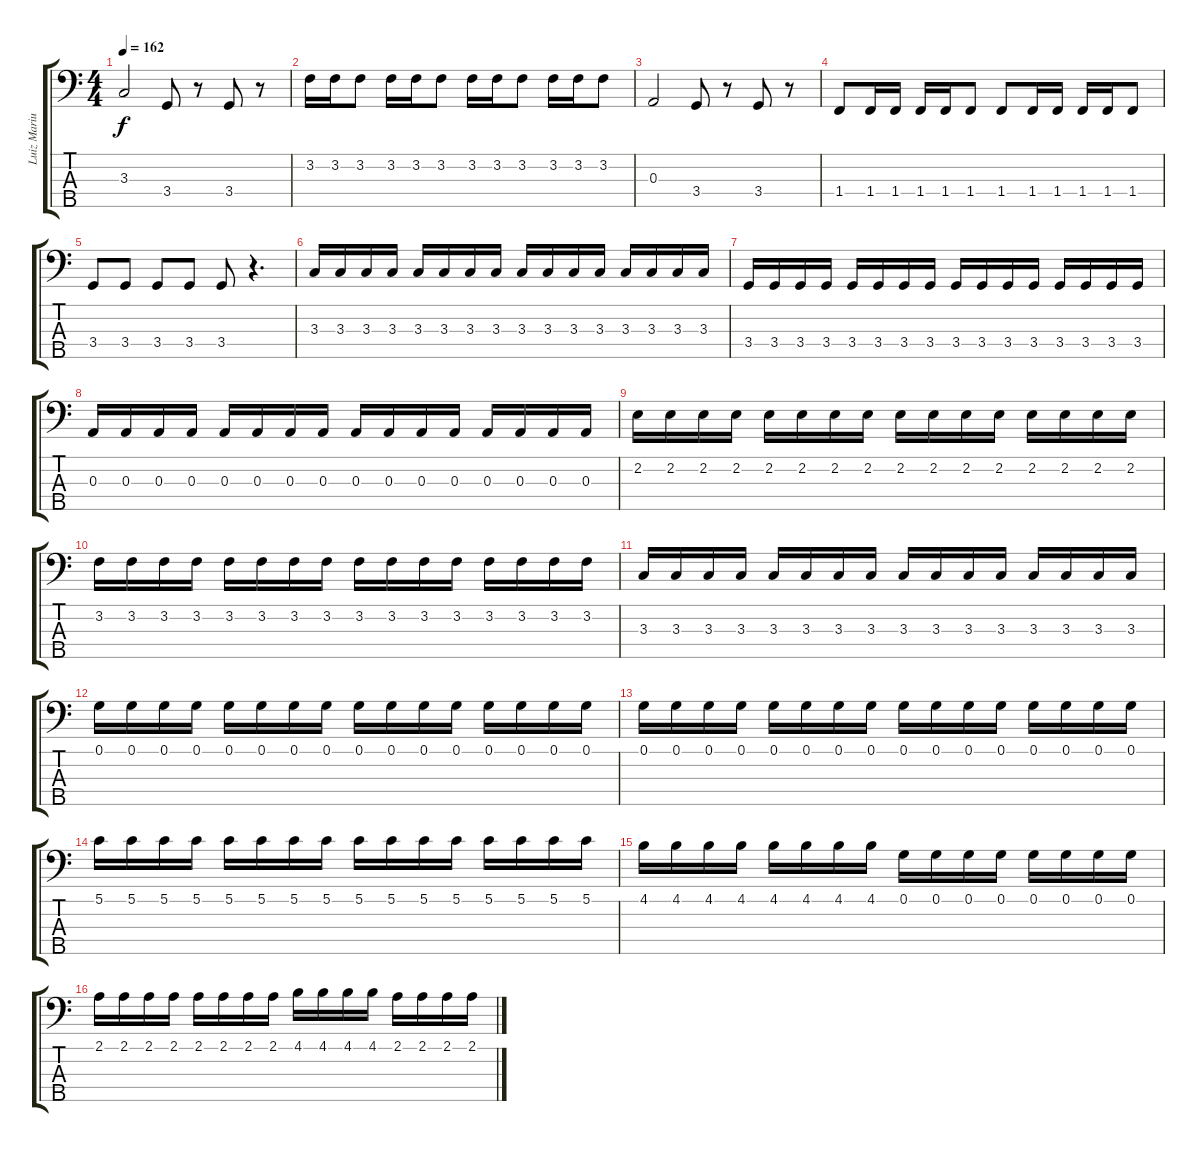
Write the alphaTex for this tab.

\track ("Luiz Mariutti" "Luiz Mariu") {instrument electricbasspick}
\staff {score tabs}
\tuning (G2 D2 A1 E1 B0) {hide}
\ts (4 4)
\tempo 162
\clef f4
\ks c
3.3.2{dy f} 3.4.8 r.8 3.4.8 r.8 |
3.2.16 3.2.16 3.2.8 3.2.16 3.2.16 3.2.8 3.2.16 3.2.16 3.2.8 3.2.16 3.2.16 3.2.8 |
0.3.2 3.4.8 r.8 3.4.8 r.8 |
1.4.8 1.4.16 1.4.16 1.4.16 1.4.16 1.4.8 1.4.8 1.4.16 1.4.16 1.4.16 1.4.16 1.4.8 |
3.4.8 3.4.8 3.4.8 3.4.8 3.4.8 r.4{d} |
3.3.16 3.3.16 3.3.16 3.3.16 3.3.16 3.3.16 3.3.16 3.3.16 3.3.16 3.3.16 3.3.16 3.3.16 3.3.16 3.3.16 3.3.16 3.3.16 |
3.4.16 3.4.16 3.4.16 3.4.16 3.4.16 3.4.16 3.4.16 3.4.16 3.4.16 3.4.16 3.4.16 3.4.16 3.4.16 3.4.16 3.4.16 3.4.16 |
0.3.16 0.3.16 0.3.16 0.3.16 0.3.16 0.3.16 0.3.16 0.3.16 0.3.16 0.3.16 0.3.16 0.3.16 0.3.16 0.3.16 0.3.16 0.3.16 |
2.2.16 2.2.16 2.2.16 2.2.16 2.2.16 2.2.16 2.2.16 2.2.16 2.2.16 2.2.16 2.2.16 2.2.16 2.2.16 2.2.16 2.2.16 2.2.16 |
3.2.16 3.2.16 3.2.16 3.2.16 3.2.16 3.2.16 3.2.16 3.2.16 3.2.16 3.2.16 3.2.16 3.2.16 3.2.16 3.2.16 3.2.16 3.2.16 |
3.3.16 3.3.16 3.3.16 3.3.16 3.3.16 3.3.16 3.3.16 3.3.16 3.3.16 3.3.16 3.3.16 3.3.16 3.3.16 3.3.16 3.3.16 3.3.16 |
0.1.16 0.1.16 0.1.16 0.1.16 0.1.16 0.1.16 0.1.16 0.1.16 0.1.16 0.1.16 0.1.16 0.1.16 0.1.16 0.1.16 0.1.16 0.1.16 |
0.1.16 0.1.16 0.1.16 0.1.16 0.1.16 0.1.16 0.1.16 0.1.16 0.1.16 0.1.16 0.1.16 0.1.16 0.1.16 0.1.16 0.1.16 0.1.16 |
5.1.16 5.1.16 5.1.16 5.1.16 5.1.16 5.1.16 5.1.16 5.1.16 5.1.16 5.1.16 5.1.16 5.1.16 5.1.16 5.1.16 5.1.16 5.1.16 |
4.1.16 4.1.16 4.1.16 4.1.16 4.1.16 4.1.16 4.1.16 4.1.16 0.1.16 0.1.16 0.1.16 0.1.16 0.1.16 0.1.16 0.1.16 0.1.16 |
2.1.16 2.1.16 2.1.16 2.1.16 2.1.16 2.1.16 2.1.16 2.1.16 4.1.16 4.1.16 4.1.16 4.1.16 2.1.16 2.1.16 2.1.16 2.1.16
